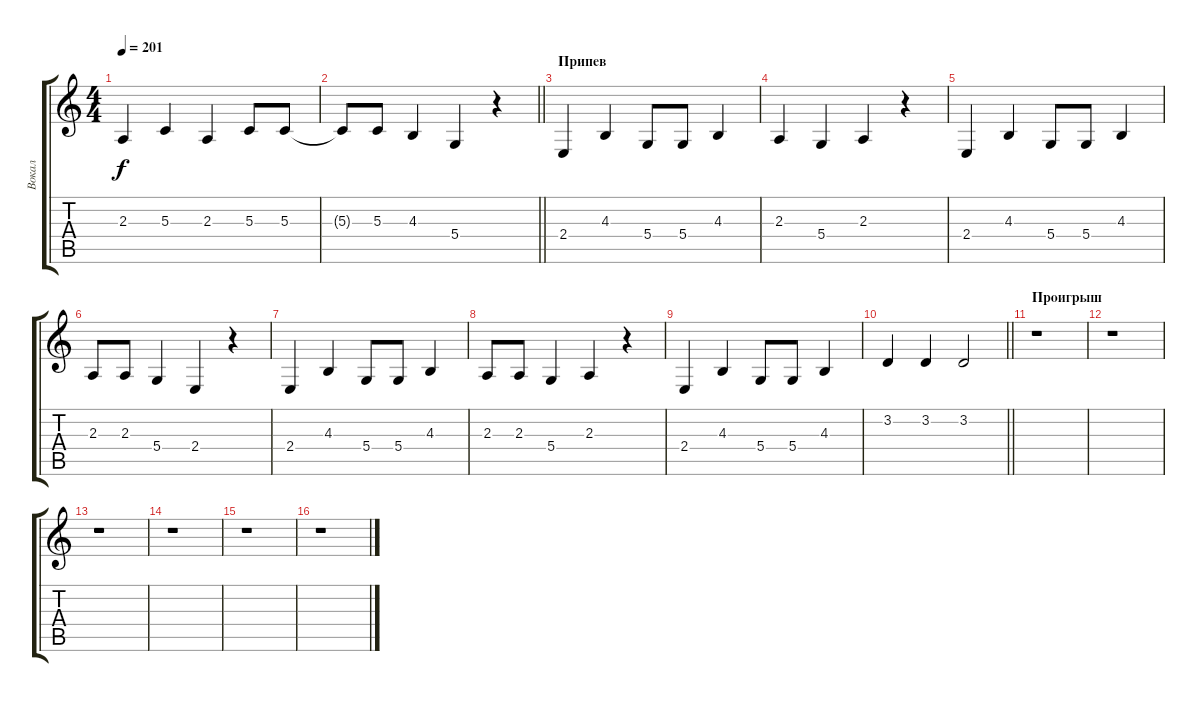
\track ("Вокал" "Вокал") {instrument tenorsax}
\staff {score tabs}
\tuning (E4 B3 G3 D3 A2 E2) {hide}
\ts (4 4)
\tempo 201
\clef g2
\ks c
2.3.4{dy f} 5.3.4 2.3.4 5.3.8 5.3.8 |
\barLineRight lightlight
5.3{t}.8 5.3.8 4.3.4 5.4.4 r.4 |
\section ("" "Припев")
2.4.4 4.3.4 5.4.8 5.4.8 4.3.4 |
2.3.4 5.4.4 2.3.4 r.4 |
2.4.4 4.3.4 5.4.8 5.4.8 4.3.4 |
2.3.8 2.3.8 5.4.4 2.4.4 r.4 |
2.4.4 4.3.4 5.4.8 5.4.8 4.3.4 |
2.3.8 2.3.8 5.4.4 2.3.4 r.4 |
2.4.4 4.3.4 5.4.8 5.4.8 4.3.4 |
\barLineRight lightlight
3.2.4 3.2.4 3.2.2 |
\section ("" "Проигрыш")
r.1 |
r.1 |
r.1 |
r.1 |
r.1 |
r.1
